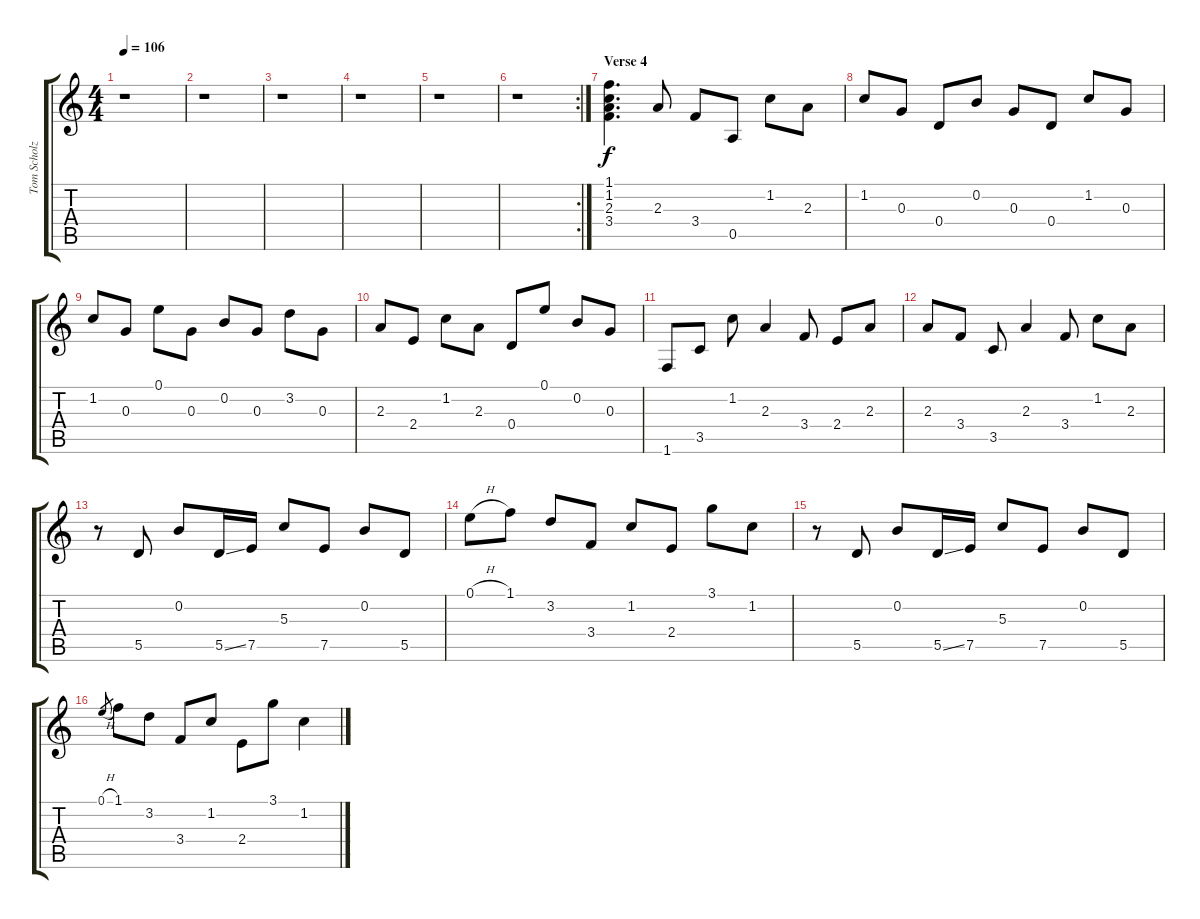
\track ("Tom Scholz - Clean" "Tom Scholz") {instrument electricguitarjazz}
\staff {score tabs}
\tuning (E4 B3 G3 D3 A2 E2) {hide}
\ts (4 4)
\tempo 106
\clef g2
\ks c
r.1{dy f} |
r.1 |
r.1 |
r.1 |
r.1 |
\rc 2
r.1 |
\section ("" "Verse 4")
(1.1 1.2 2.3 3.4).4{d} 2.3.8 3.4.8 0.5.8 1.2.8 2.3.8 |
1.2.8 0.3.8 0.4.8 0.2.8 0.3.8 0.4.8 1.2.8 0.3.8 |
1.2.8 0.3.8 0.1.8 0.3.8 0.2.8 0.3.8 3.2.8 0.3.8 |
2.3.8 2.4.8 1.2.8 2.3.8 0.4.8 0.1.8 0.2.8 0.3.8 |
1.6.8 3.5.8 1.2.8 2.3.4 3.4.8 2.4.8 2.3.8 |
2.3.8 3.4.8 3.5.8 2.3.4 3.4.8 1.2.8 2.3.8 |
r.8 5.5.8 0.2.8 5.5{ss}.16 7.5.16 5.3.8 7.5.8 0.2.8 5.5.8 |
0.1{h}.8 1.1.8 3.2.8 3.4.8 1.2.8 2.4.8 3.1.8 1.2.8 |
r.8 5.5.8 0.2.8 5.5{ss}.16 7.5.16 5.3.8 7.5.8 0.2.8 5.5.8 |
0.1{h}.8{gr} 1.1.8 3.2.8 3.4.8 1.2.8 2.4.8 3.1.8 1.2.4
